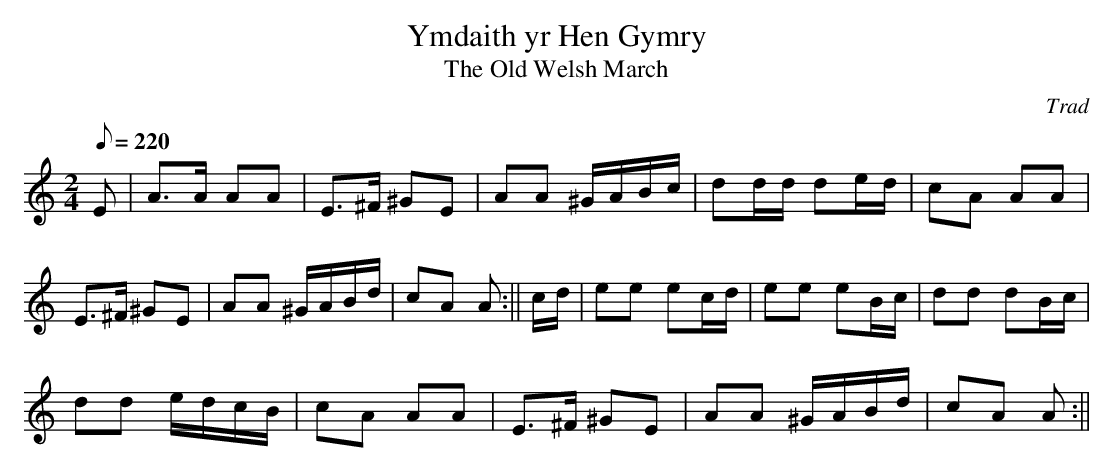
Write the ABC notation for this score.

X:1
T:Ymdaith yr Hen Gymry
T:The Old Welsh March
M:2/4
L:1/8
Q:220
C:Trad
K:Am
E|A>A AA|E>^F ^GE|AA ^G/A/B/c/|dd/d/ de/d/|cA AA|!
E>^F ^GE|AA ^G/A/B/d/|cA A:||
c/d/|ee ec/d/|ee eB/c/|dd dB/c/|!dd e/d/c/B/|cA AA|
E>^F ^GE|AA ^G/A/B/d/|cA A:||
